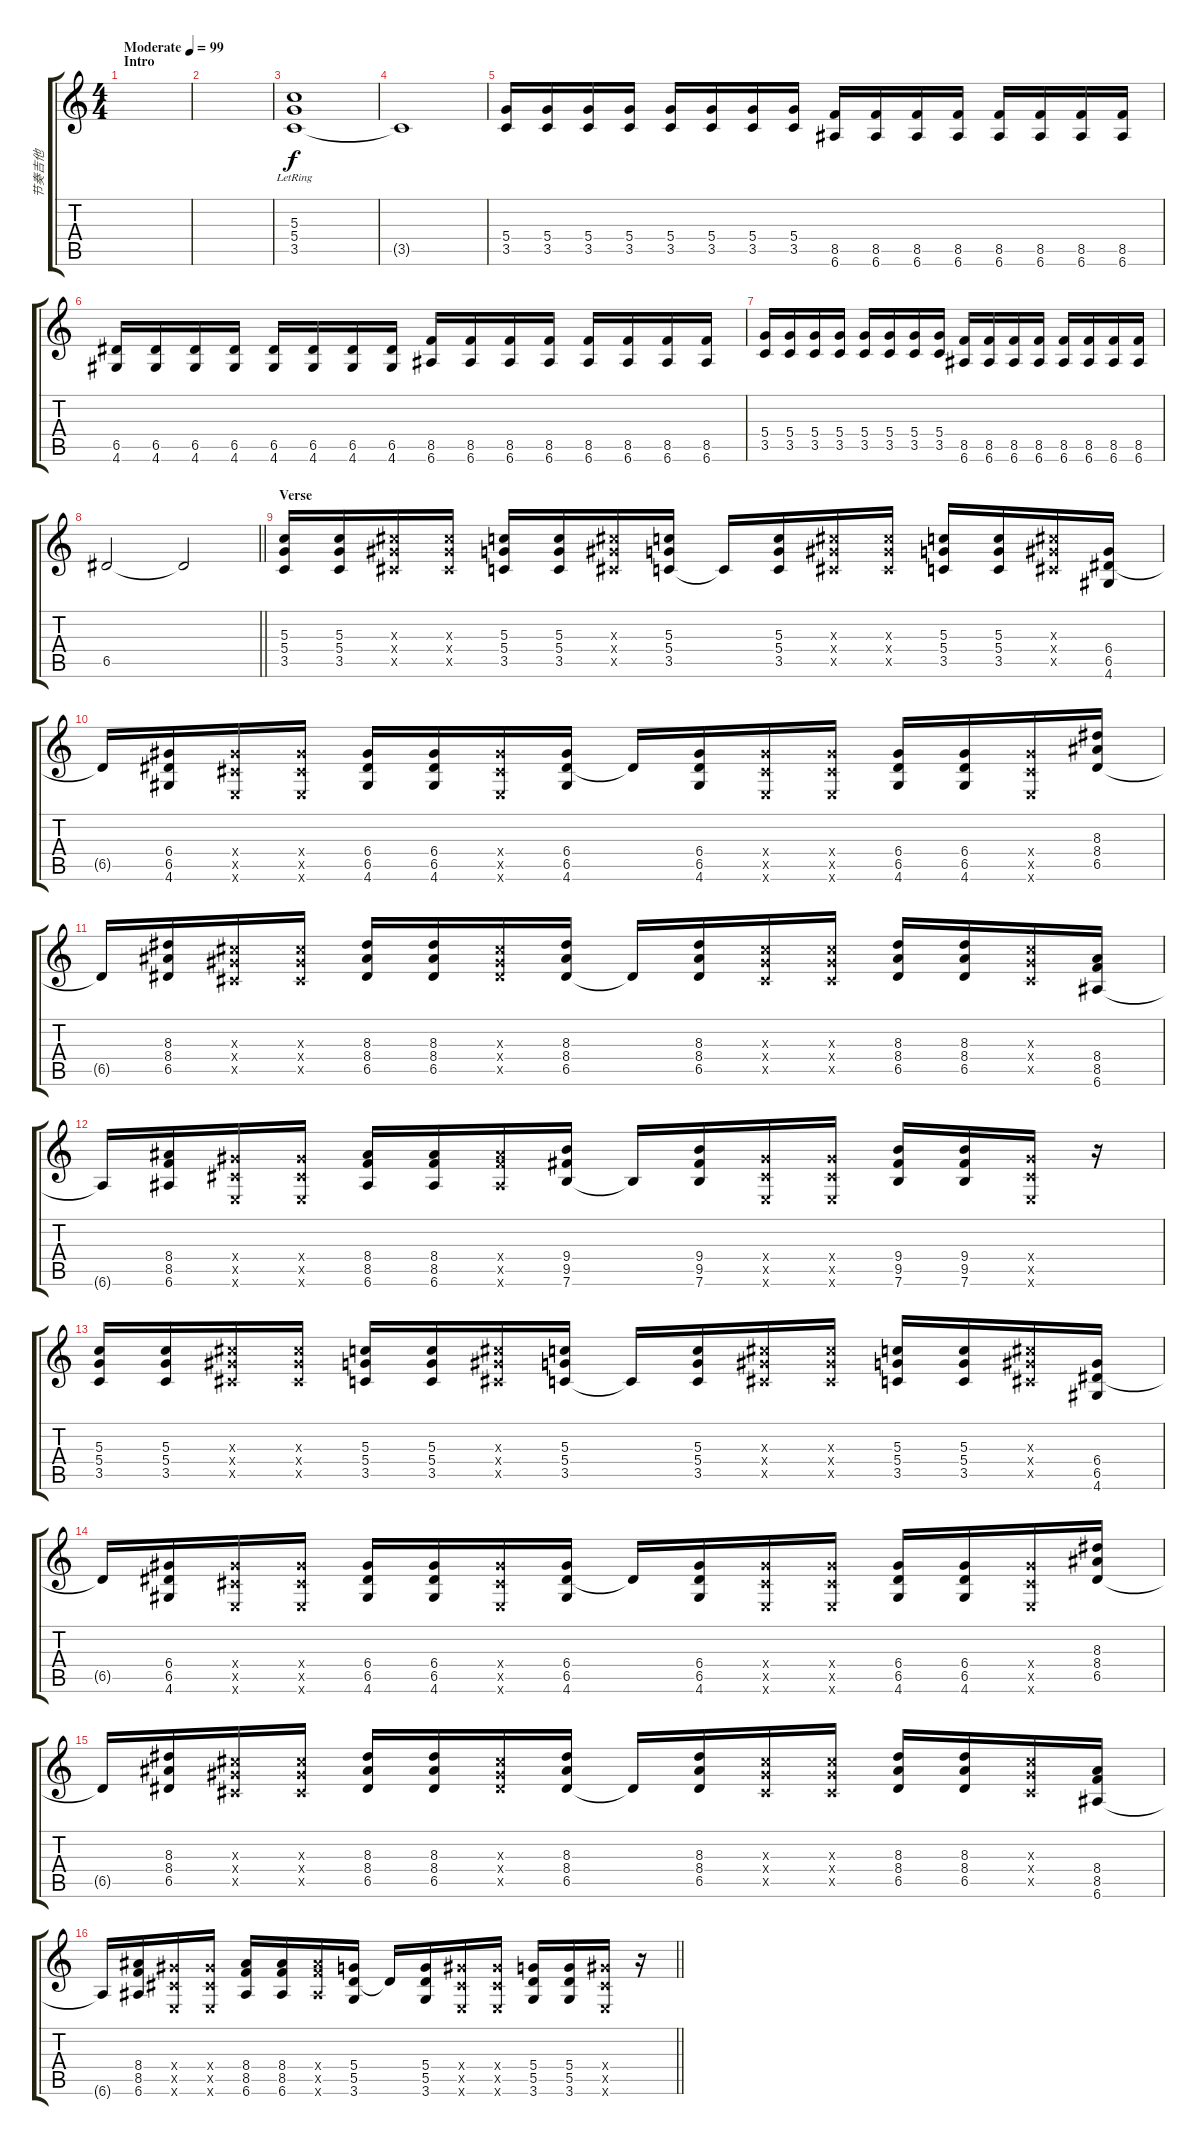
\track ("节奏吉他" "节奏吉他") {instrument distortionguitar}
\staff {score tabs}
\tuning (E4 B3 G3 D3 A2 E2) {hide}
\ts (4 4)
\section ("" "Intro")
\tempo (99 "Moderate")
\clef g2
\ks c
|
|
(5.3{lr} 5.4{lr} 3.5{lr}).1 |
3.5{t}.1 |
(5.4 3.5).16 (5.4 3.5).16 (5.4 3.5).16 (5.4 3.5).16 (5.4 3.5).16 (5.4 3.5).16 (5.4 3.5).16 (5.4 3.5).16 (8.5 6.6).16 (8.5 6.6).16 (8.5 6.6).16 (8.5 6.6).16 (8.5 6.6).16 (8.5 6.6).16 (8.5 6.6).16 (8.5 6.6).16 |
(6.5 4.6).16 (6.5 4.6).16 (6.5 4.6).16 (6.5 4.6).16 (6.5 4.6).16 (6.5 4.6).16 (6.5 4.6).16 (6.5 4.6).16 (8.5 6.6).16 (8.5 6.6).16 (8.5 6.6).16 (8.5 6.6).16 (8.5 6.6).16 (8.5 6.6).16 (8.5 6.6).16 (8.5 6.6).16 |
(5.4 3.5).16 (5.4 3.5).16 (5.4 3.5).16 (5.4 3.5).16 (5.4 3.5).16 (5.4 3.5).16 (5.4 3.5).16 (5.4 3.5).16 (8.5 6.6).16 (8.5 6.6).16 (8.5 6.6).16 (8.5 6.6).16 (8.5 6.6).16 (8.5 6.6).16 (8.5 6.6).16 (8.5 6.6).16 |
\barLineRight lightlight
6.5.2 6.5{t}.2 |
\section ("" "Verse")
(5.3 5.4 3.5).16 (5.3 5.4 3.5).16 (6.3{x} 6.4{x} 4.5{x}).16 (6.3{x} 6.4{x} 4.5{x}).16 (5.3 5.4 3.5).16 (5.3 5.4 3.5).16 (6.3{x} 6.4{x} 4.5{x}).16 (5.3 5.4 3.5).16 3.5{t}.16 (5.3 5.4 3.5).16 (6.3{x} 6.4{x} 4.5{x}).16 (6.3{x} 6.4{x} 4.5{x}).16 (5.3 5.4 3.5).16 (5.3 5.4 3.5).16 (6.3{x} 6.4{x} 4.5{x}).16 (6.4 6.5 4.6).16 |
6.5{t}.16 (6.4 6.5 4.6).16 (6.4{x} 4.5{x} 0.6{x}).16 (6.4{x} 4.5{x} 0.6{x}).16 (6.4 6.5 4.6).16 (6.4 6.5 4.6).16 (6.4{x} 4.5{x} 0.6{x}).16 (6.4 6.5 4.6).16 6.5{t}.16 (6.4 6.5 4.6).16 (6.4{x} 4.5{x} 0.6{x}).16 (6.4{x} 4.5{x} 0.6{x}).16 (6.4 6.5 4.6).16 (6.4 6.5 4.6).16 (6.4{x} 4.5{x} 0.6{x}).16 (8.3 8.4 6.5).16 |
6.5{t}.16 (8.3 8.4 6.5).16 (6.3{x} 6.4{x} 4.5{x}).16 (6.3{x} 6.4{x} 4.5{x}).16 (8.3 8.4 6.5).16 (8.3 8.4 6.5).16 (6.3{x} 6.4{x} 6.5{x}).16 (8.3 8.4 6.5).16 6.5{t}.16 (8.3 8.4 6.5).16 (6.3{x} 6.4{x} 4.5{x}).16 (6.3{x} 6.4{x} 4.5{x}).16 (8.3 8.4 6.5).16 (8.3 8.4 6.5).16 (6.3{x} 6.4{x} 4.5{x}).16 (8.4 8.5 6.6).16 |
6.6{t}.16 (8.4 8.5 6.6).16 (6.4{x} 4.5{x} 0.6{x}).16 (6.4{x} 4.5{x} 0.6{x}).16 (8.4 8.5 6.6).16 (8.4 8.5 6.6).16 (8.4{x} 8.5{x} 6.6{x}).16 (9.4 9.5 7.6).16 7.6{t}.16 (9.4 9.5 7.6).16 (6.4{x} 4.5{x} 0.6{x}).16 (6.4{x} 4.5{x} 0.6{x}).16 (9.4 9.5 7.6).16 (9.4 9.5 7.6).16 (6.4{x} 4.5{x} 0.6{x}).16 r.16 |
(5.3 5.4 3.5).16 (5.3 5.4 3.5).16 (6.3{x} 6.4{x} 4.5{x}).16 (6.3{x} 6.4{x} 4.5{x}).16 (5.3 5.4 3.5).16 (5.3 5.4 3.5).16 (6.3{x} 6.4{x} 4.5{x}).16 (5.3 5.4 3.5).16 3.5{t}.16 (5.3 5.4 3.5).16 (6.3{x} 6.4{x} 4.5{x}).16 (6.3{x} 6.4{x} 4.5{x}).16 (5.3 5.4 3.5).16 (5.3 5.4 3.5).16 (6.3{x} 6.4{x} 4.5{x}).16 (6.4 6.5 4.6).16 |
6.5{t}.16 (6.4 6.5 4.6).16 (6.4{x} 4.5{x} 0.6{x}).16 (6.4{x} 4.5{x} 0.6{x}).16 (6.4 6.5 4.6).16 (6.4 6.5 4.6).16 (6.4{x} 4.5{x} 0.6{x}).16 (6.4 6.5 4.6).16 6.5{t}.16 (6.4 6.5 4.6).16 (6.4{x} 4.5{x} 0.6{x}).16 (6.4{x} 4.5{x} 0.6{x}).16 (6.4 6.5 4.6).16 (6.4 6.5 4.6).16 (6.4{x} 4.5{x} 0.6{x}).16 (8.3 8.4 6.5).16 |
6.5{t}.16 (8.3 8.4 6.5).16 (6.3{x} 6.4{x} 4.5{x}).16 (6.3{x} 6.4{x} 4.5{x}).16 (8.3 8.4 6.5).16 (8.3 8.4 6.5).16 (6.3{x} 6.4{x} 6.5{x}).16 (8.3 8.4 6.5).16 6.5{t}.16 (8.3 8.4 6.5).16 (6.3{x} 6.4{x} 4.5{x}).16 (6.3{x} 6.4{x} 4.5{x}).16 (8.3 8.4 6.5).16 (8.3 8.4 6.5).16 (6.3{x} 6.4{x} 4.5{x}).16 (8.4 8.5 6.6).16 |
\barLineRight lightlight
6.6{t}.16 (8.4 8.5 6.6).16 (6.4{x} 4.5{x} 0.6{x}).16 (6.4{x} 4.5{x} 0.6{x}).16 (8.4 8.5 6.6).16 (8.4 8.5 6.6).16 (8.4{x} 8.5{x} 6.6{x}).16 (5.4 5.5 3.6).16 5.5{t}.16 (5.4 5.5 3.6).16 (6.4{x} 4.5{x} 0.6{x}).16 (6.4{x} 4.5{x} 0.6{x}).16 (5.4 5.5 3.6).16 (5.4 5.5 3.6).16 (6.4{x} 4.5{x} 0.6{x}).16 r.16
